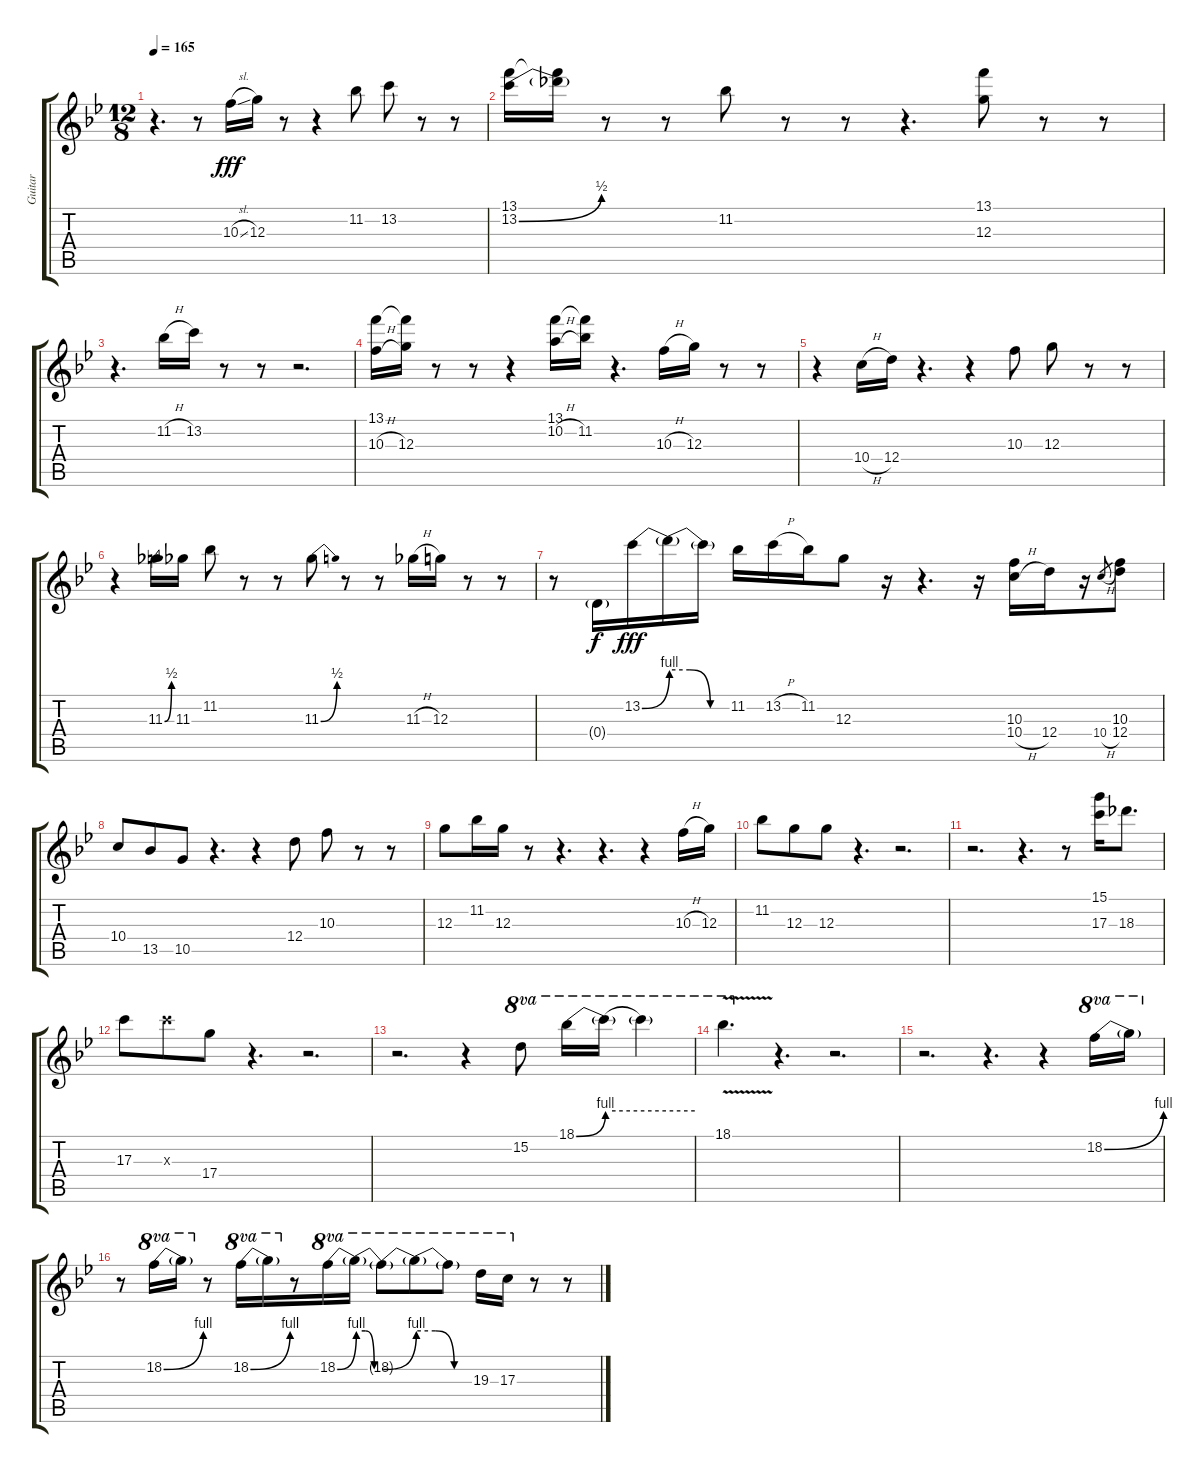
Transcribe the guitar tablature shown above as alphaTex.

\track ("Guitar" "Guitar") {instrument overdrivenguitar}
\staff {score tabs}
\tuning (E4 B3 G3 D3 A2 E2) {hide}
\ts (12 8)
\tempo 165
\clef g2
\ks bb
r.4{d dy fff} r.8 10.3{sl}.16 12.3.16 r.8 r.4 11.2.8 13.2.8 r.8 r.8 |
(13.1 13.2{be (bend 0 0 60 2)}).16 (13.1{t} 13.2{t}).16 r.8 r.8 11.2.8 r.8 r.8 r.4{d} (13.1 12.3).8 r.8 r.8 |
r.4{d} 11.2{h}.16 13.2.16 r.8 r.8 r.2{d} |
(13.1 10.3{h}).16 (13.1{t} 12.3).16 r.8 r.8 r.4 (13.1 10.2{h}).16 (13.1{t} 11.2).16 r.4{d} 10.3{h}.16 12.3.16 r.8 r.8 |
r.4 10.4{h}.16 12.4.16 r.4{d} r.4 10.3.8 12.3.8 r.8 r.8 |
r.4 11.3{be (bend 0 0 60 2)}.16 11.3.16 11.2.8 r.8 r.8 11.3{be (bend 0 0 60 2)}.8 r.8 r.8 11.3{h}.16 12.3.16 r.8 r.8 |
r.8 0.4{g}.16{dy f} 13.2{be (bend 0 0 60 4)}.16{dy fff} 13.2{be (custom 0 4 20 4 40 0 60 0) t}.16 13.2{t}.16 11.2.16 13.2{h}.16 11.2.16 12.3.8 r.16 r.4{d} r.16 (10.3 10.4{h}).16 12.4.16 r.16 10.4{h}.8{gr} (10.3 12.4).8 |
10.4.8 13.5.8 10.5.8 r.4{d} r.4 12.4.8 10.3.8 r.8 r.8 |
12.3.8 11.2.16 12.3.16 r.8 r.4{d} r.4{d} r.4 10.3{h}.16 12.3.16 |
11.2.8 12.3.8 12.3.8 r.4{d} r.2{d} |
r.2{d} r.4{d} r.8 (15.1 17.3).16 18.3.8{d} |
17.3.8 17.3{x}.8 17.4.8 r.4{d} r.2{d} |
r.2{d} r.4 15.2.8{ot 8va} 18.1{be (bend 0 0 60 4)}.16{ot 8va} 18.1{be (hold 0 4 60 4) t}.16{ot 8va} 18.1{t}.4{ot 8va} |
18.1{v}.4{d ot 8va} r.4{d} r.2{d} |
r.2{d} r.4{d} r.4 18.2{be (bend 0 0 60 4)}.16{ot 8va} 18.2{t}.16{ot 8va} |
r.8 18.2{be (bend 0 0 60 4)}.16{ot 8va} 18.2{t}.16{ot 8va} r.8 18.2{be (bend 0 0 60 4)}.16{ot 8va} 18.2{t}.16{ot 8va} r.8 18.2{be (bend 0 0 60 4)}.16{ot 8va} 18.2{be (custom 0 4 20 4 40 0 60 0) t}.16{ot 8va} 18.2{be (bend 0 0 60 4) t}.8{ot 8va} 18.2{be (custom 0 4 20 4 40 0 60 0) t}.8{ot 8va} 18.2{t}.8{ot 8va} 19.3.16{ot 8va} 17.3.16{ot 8va} r.8 r.8
